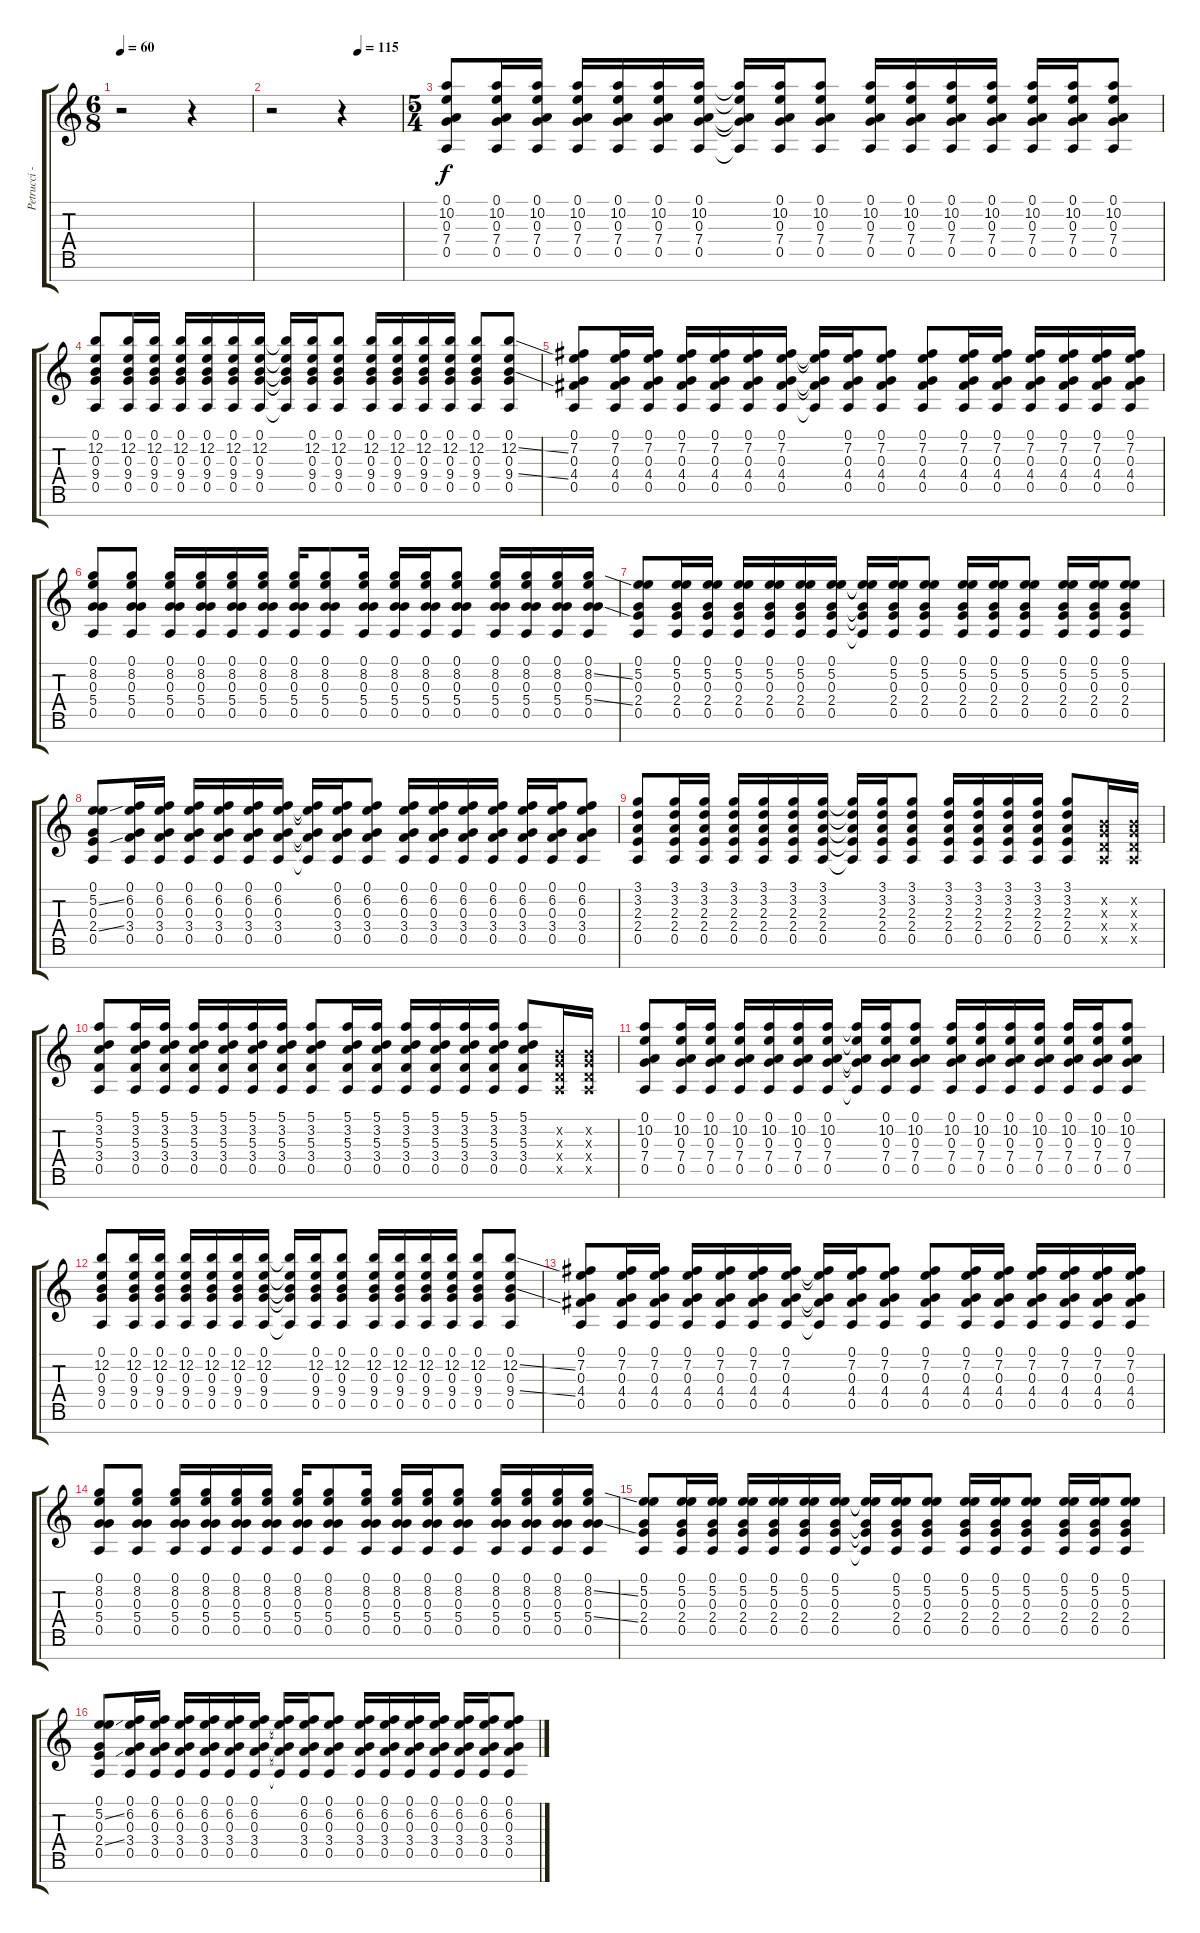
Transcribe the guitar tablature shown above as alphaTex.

\track ("Petrucci - Clean" "Petrucci -") {instrument electricguitarjazz}
\staff {score tabs}
\tuning (E4 B3 G3 D3 A2 E2 B1) {hide}
\ts (6 8)
\tempo 60
\clef g2
\ks c
r.2{dy f} r.4 |
\tempo (115 0.6666666666666666)
r.2 r.4 |
\ts (5 4)
(0.1 10.2 0.3 7.4 0.5).8 (0.1 10.2 0.3 7.4 0.5).16 (0.1 10.2 0.3 7.4 0.5).16 (0.1 10.2 0.3 7.4 0.5).16 (0.1 10.2 0.3 7.4 0.5).16 (0.1 10.2 0.3 7.4 0.5).16 (0.1 10.2 0.3 7.4 0.5).16 (0.1{t} 10.2{t} 0.3{t} 7.4{t} 0.5{t}).16 (0.1 10.2 0.3 7.4 0.5).16 (0.1 10.2 0.3 7.4 0.5).8 (0.1 10.2 0.3 7.4 0.5).16 (0.1 10.2 0.3 7.4 0.5).16 (0.1 10.2 0.3 7.4 0.5).16 (0.1 10.2 0.3 7.4 0.5).16 (0.1 10.2 0.3 7.4 0.5).16 (0.1 10.2 0.3 7.4 0.5).16 (0.1 10.2 0.3 7.4 0.5).8 |
(0.1 12.2 0.3 9.4 0.5).8 (0.1 12.2 0.3 9.4 0.5).16 (0.1 12.2 0.3 9.4 0.5).16 (0.1 12.2 0.3 9.4 0.5).16 (0.1 12.2 0.3 9.4 0.5).16 (0.1 12.2 0.3 9.4 0.5).16 (0.1 12.2 0.3 9.4 0.5).16 (0.1{t} 12.2{t} 0.3{t} 9.4{t} 0.5{t}).16 (0.1 12.2 0.3 9.4 0.5).16 (0.1 12.2 0.3 9.4 0.5).8 (0.1 12.2 0.3 9.4 0.5).16 (0.1 12.2 0.3 9.4 0.5).16 (0.1 12.2 0.3 9.4 0.5).16 (0.1 12.2 0.3 9.4 0.5).16 (0.1 12.2 0.3 9.4 0.5).8 (0.1 12.2{ss} 0.3 9.4{ss} 0.5).8 |
(0.1 7.2 0.3 4.4 0.5).8 (0.1 7.2 0.3 4.4 0.5).16 (0.1 7.2 0.3 4.4 0.5).16 (0.1 7.2 0.3 4.4 0.5).16 (0.1 7.2 0.3 4.4 0.5).16 (0.1 7.2 0.3 4.4 0.5).16 (0.1 7.2 0.3 4.4 0.5).16 (0.1{t} 7.2{t} 0.3{t} 4.4{t} 0.5{t}).16 (0.1 7.2 0.3 4.4 0.5).16 (0.1 7.2 0.3 4.4 0.5).8 (0.1 7.2 0.3 4.4 0.5).8 (0.1 7.2 0.3 4.4 0.5).16 (0.1 7.2 0.3 4.4 0.5).16 (0.1 7.2 0.3 4.4 0.5).16 (0.1 7.2 0.3 4.4 0.5).16 (0.1 7.2 0.3 4.4 0.5).16 (0.1 7.2 0.3 4.4 0.5).16 |
(0.1 8.2 0.3 5.4 0.5).8 (0.1 8.2 0.3 5.4 0.5).8 (0.1 8.2 0.3 5.4 0.5).16 (0.1 8.2 0.3 5.4 0.5).16 (0.1 8.2 0.3 5.4 0.5).16 (0.1 8.2 0.3 5.4 0.5).16 (0.1 8.2 0.3 5.4 0.5).16 (0.1 8.2 0.3 5.4 0.5).8 (0.1 8.2 0.3 5.4 0.5).16 (0.1 8.2 0.3 5.4 0.5).16 (0.1 8.2 0.3 5.4 0.5).16 (0.1 8.2 0.3 5.4 0.5).8 (0.1 8.2 0.3 5.4 0.5).16 (0.1 8.2 0.3 5.4 0.5).16 (0.1 8.2 0.3 5.4 0.5).16 (0.1 8.2{ss} 0.3 5.4{ss} 0.5).16 |
(0.1 5.2 0.3 2.4 0.5).8 (0.1 5.2 0.3 2.4 0.5).16 (0.1 5.2 0.3 2.4 0.5).16 (0.1 5.2 0.3 2.4 0.5).16 (0.1 5.2 0.3 2.4 0.5).16 (0.1 5.2 0.3 2.4 0.5).16 (0.1 5.2 0.3 2.4 0.5).16 (0.1{t} 5.2{t} 0.3{t} 2.4{t} 0.5{t}).16 (0.1 5.2 0.3 2.4 0.5).16 (0.1 5.2 0.3 2.4 0.5).8 (0.1 5.2 0.3 2.4 0.5).16 (0.1 5.2 0.3 2.4 0.5).16 (0.1 5.2 0.3 2.4 0.5).8 (0.1 5.2 0.3 2.4 0.5).16 (0.1 5.2 0.3 2.4 0.5).16 (0.1 5.2 0.3 2.4 0.5).8 |
(0.1 5.2{ss} 0.3 2.4{ss} 0.5).8 (0.1 6.2 0.3 3.4 0.5).16 (0.1 6.2 0.3 3.4 0.5).16 (0.1 6.2 0.3 3.4 0.5).16 (0.1 6.2 0.3 3.4 0.5).16 (0.1 6.2 0.3 3.4 0.5).16 (0.1 6.2 0.3 3.4 0.5).16 (0.1{t} 6.2{t} 0.3{t} 3.4{t} 0.5{t}).16 (0.1 6.2 0.3 3.4 0.5).16 (0.1 6.2 0.3 3.4 0.5).8 (0.1 6.2 0.3 3.4 0.5).16 (0.1 6.2 0.3 3.4 0.5).16 (0.1 6.2 0.3 3.4 0.5).16 (0.1 6.2 0.3 3.4 0.5).16 (0.1 6.2 0.3 3.4 0.5).16 (0.1 6.2 0.3 3.4 0.5).16 (0.1 6.2 0.3 3.4 0.5).8 |
(3.1 3.2 2.3 2.4 0.5).8 (3.1 3.2 2.3 2.4 0.5).16 (3.1 3.2 2.3 2.4 0.5).16 (3.1 3.2 2.3 2.4 0.5).16 (3.1 3.2 2.3 2.4 0.5).16 (3.1 3.2 2.3 2.4 0.5).16 (3.1 3.2 2.3 2.4 0.5).16 (3.1{t} 3.2{t} 2.3{t} 2.4{t} 0.5{t}).16 (3.1 3.2 2.3 2.4 0.5).16 (3.1 3.2 2.3 2.4 0.5).8 (3.1 3.2 2.3 2.4 0.5).16 (3.1 3.2 2.3 2.4 0.5).16 (3.1 3.2 2.3 2.4 0.5).16 (3.1 3.2 2.3 2.4 0.5).16 (3.1 3.2 2.3 2.4 0.5).8 (0.2{x} 0.3{x} 0.4{x} 0.5{x}).16 (0.2{x} 0.3{x} 0.4{x} 0.5{x}).16 |
(5.1 3.2 5.3 3.4 0.5).8 (5.1 3.2 5.3 3.4 0.5).16 (5.1 3.2 5.3 3.4 0.5).16 (5.1 3.2 5.3 3.4 0.5).16 (5.1 3.2 5.3 3.4 0.5).16 (5.1 3.2 5.3 3.4 0.5).16 (5.1 3.2 5.3 3.4 0.5).16 (5.1 3.2 5.3 3.4 0.5).8 (5.1 3.2 5.3 3.4 0.5).16 (5.1 3.2 5.3 3.4 0.5).16 (5.1 3.2 5.3 3.4 0.5).16 (5.1 3.2 5.3 3.4 0.5).16 (5.1 3.2 5.3 3.4 0.5).16 (5.1 3.2 5.3 3.4 0.5).16 (5.1 3.2 5.3 3.4 0.5).8 (0.2{x} 0.3{x} 0.4{x} 0.5{x}).16 (0.2{x} 0.3{x} 0.4{x} 0.5{x}).16 |
(0.1 10.2 0.3 7.4 0.5).8 (0.1 10.2 0.3 7.4 0.5).16 (0.1 10.2 0.3 7.4 0.5).16 (0.1 10.2 0.3 7.4 0.5).16 (0.1 10.2 0.3 7.4 0.5).16 (0.1 10.2 0.3 7.4 0.5).16 (0.1 10.2 0.3 7.4 0.5).16 (0.1{t} 10.2{t} 0.3{t} 7.4{t} 0.5{t}).16 (0.1 10.2 0.3 7.4 0.5).16 (0.1 10.2 0.3 7.4 0.5).8 (0.1 10.2 0.3 7.4 0.5).16 (0.1 10.2 0.3 7.4 0.5).16 (0.1 10.2 0.3 7.4 0.5).16 (0.1 10.2 0.3 7.4 0.5).16 (0.1 10.2 0.3 7.4 0.5).16 (0.1 10.2 0.3 7.4 0.5).16 (0.1 10.2 0.3 7.4 0.5).8 |
(0.1 12.2 0.3 9.4 0.5).8 (0.1 12.2 0.3 9.4 0.5).16 (0.1 12.2 0.3 9.4 0.5).16 (0.1 12.2 0.3 9.4 0.5).16 (0.1 12.2 0.3 9.4 0.5).16 (0.1 12.2 0.3 9.4 0.5).16 (0.1 12.2 0.3 9.4 0.5).16 (0.1{t} 12.2{t} 0.3{t} 9.4{t} 0.5{t}).16 (0.1 12.2 0.3 9.4 0.5).16 (0.1 12.2 0.3 9.4 0.5).8 (0.1 12.2 0.3 9.4 0.5).16 (0.1 12.2 0.3 9.4 0.5).16 (0.1 12.2 0.3 9.4 0.5).16 (0.1 12.2 0.3 9.4 0.5).16 (0.1 12.2 0.3 9.4 0.5).8 (0.1 12.2{ss} 0.3 9.4{ss} 0.5).8 |
(0.1 7.2 0.3 4.4 0.5).8 (0.1 7.2 0.3 4.4 0.5).16 (0.1 7.2 0.3 4.4 0.5).16 (0.1 7.2 0.3 4.4 0.5).16 (0.1 7.2 0.3 4.4 0.5).16 (0.1 7.2 0.3 4.4 0.5).16 (0.1 7.2 0.3 4.4 0.5).16 (0.1{t} 7.2{t} 0.3{t} 4.4{t} 0.5{t}).16 (0.1 7.2 0.3 4.4 0.5).16 (0.1 7.2 0.3 4.4 0.5).8 (0.1 7.2 0.3 4.4 0.5).8 (0.1 7.2 0.3 4.4 0.5).16 (0.1 7.2 0.3 4.4 0.5).16 (0.1 7.2 0.3 4.4 0.5).16 (0.1 7.2 0.3 4.4 0.5).16 (0.1 7.2 0.3 4.4 0.5).16 (0.1 7.2 0.3 4.4 0.5).16 |
(0.1 8.2 0.3 5.4 0.5).8 (0.1 8.2 0.3 5.4 0.5).8 (0.1 8.2 0.3 5.4 0.5).16 (0.1 8.2 0.3 5.4 0.5).16 (0.1 8.2 0.3 5.4 0.5).16 (0.1 8.2 0.3 5.4 0.5).16 (0.1 8.2 0.3 5.4 0.5).16 (0.1 8.2 0.3 5.4 0.5).8 (0.1 8.2 0.3 5.4 0.5).16 (0.1 8.2 0.3 5.4 0.5).16 (0.1 8.2 0.3 5.4 0.5).16 (0.1 8.2 0.3 5.4 0.5).8 (0.1 8.2 0.3 5.4 0.5).16 (0.1 8.2 0.3 5.4 0.5).16 (0.1 8.2 0.3 5.4 0.5).16 (0.1 8.2{ss} 0.3 5.4{ss} 0.5).16 |
(0.1 5.2 0.3 2.4 0.5).8 (0.1 5.2 0.3 2.4 0.5).16 (0.1 5.2 0.3 2.4 0.5).16 (0.1 5.2 0.3 2.4 0.5).16 (0.1 5.2 0.3 2.4 0.5).16 (0.1 5.2 0.3 2.4 0.5).16 (0.1 5.2 0.3 2.4 0.5).16 (0.1{t} 5.2{t} 0.3{t} 2.4{t} 0.5{t}).16 (0.1 5.2 0.3 2.4 0.5).16 (0.1 5.2 0.3 2.4 0.5).8 (0.1 5.2 0.3 2.4 0.5).16 (0.1 5.2 0.3 2.4 0.5).16 (0.1 5.2 0.3 2.4 0.5).8 (0.1 5.2 0.3 2.4 0.5).16 (0.1 5.2 0.3 2.4 0.5).16 (0.1 5.2 0.3 2.4 0.5).8 |
(0.1 5.2{ss} 0.3 2.4{ss} 0.5).8 (0.1 6.2 0.3 3.4 0.5).16 (0.1 6.2 0.3 3.4 0.5).16 (0.1 6.2 0.3 3.4 0.5).16 (0.1 6.2 0.3 3.4 0.5).16 (0.1 6.2 0.3 3.4 0.5).16 (0.1 6.2 0.3 3.4 0.5).16 (0.1{t} 6.2{t} 0.3{t} 3.4{t} 0.5{t}).16 (0.1 6.2 0.3 3.4 0.5).16 (0.1 6.2 0.3 3.4 0.5).8 (0.1 6.2 0.3 3.4 0.5).16 (0.1 6.2 0.3 3.4 0.5).16 (0.1 6.2 0.3 3.4 0.5).16 (0.1 6.2 0.3 3.4 0.5).16 (0.1 6.2 0.3 3.4 0.5).16 (0.1 6.2 0.3 3.4 0.5).16 (0.1 6.2 0.3 3.4 0.5).8
